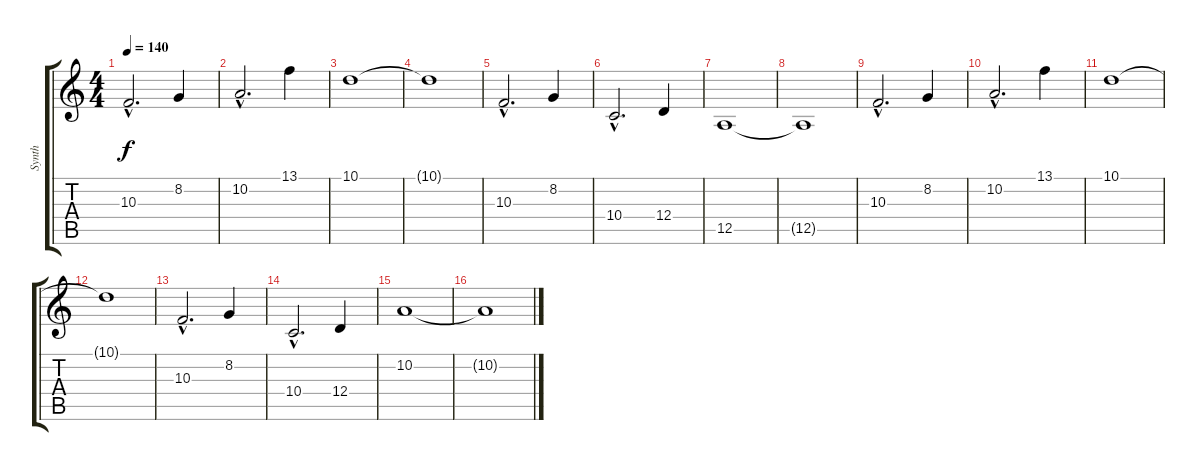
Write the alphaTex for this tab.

\track ("Synth" "Synth") {instrument clarinet}
\staff {score tabs}
\tuning (E4 B3 G3 D3 A2 E2) {hide}
\ts (4 4)
\tempo 140
\clef g2
\ks c
10.3{hac}.2{d dy f instrument clarinet} 8.2.4 |
10.2{hac}.2{d} 13.1.4 |
10.1.1 |
10.1{t}.1 |
10.3{hac}.2{d} 8.2.4 |
10.4{hac}.2{d} 12.4.4 |
12.5.1 |
12.5{t}.1 |
10.3{hac}.2{d} 8.2.4 |
10.2{hac}.2{d} 13.1.4 |
10.1.1 |
10.1{t}.1 |
10.3{hac}.2{d} 8.2.4 |
10.4{hac}.2{d} 12.4.4 |
10.2.1 |
10.2{t}.1
